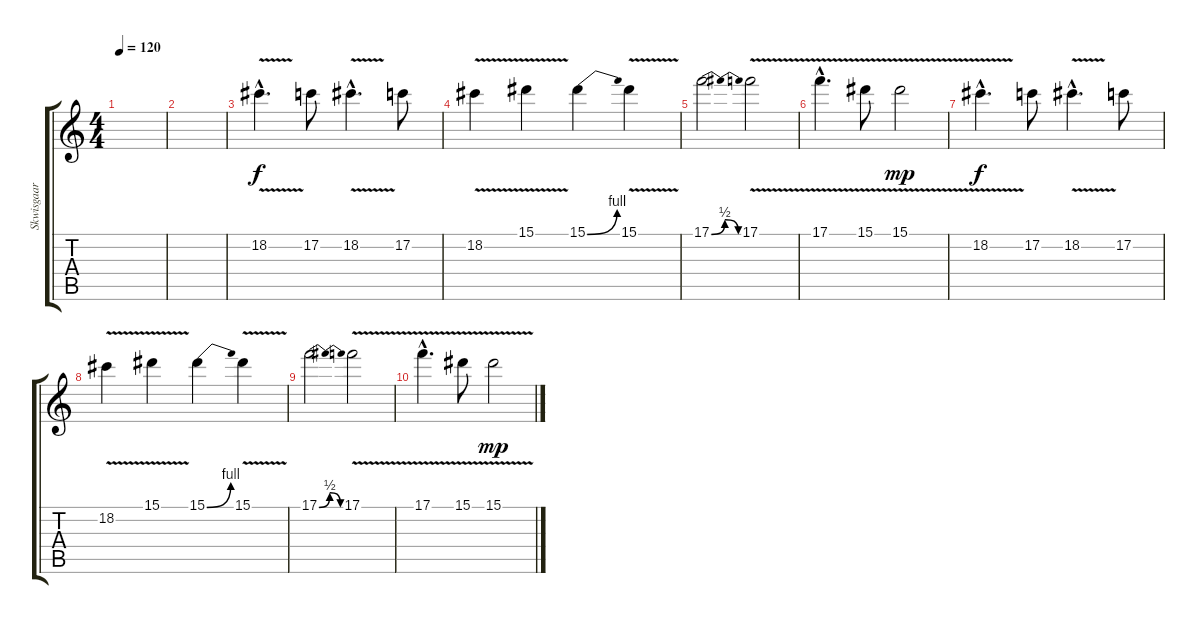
\track ("Skwisgaar" "Skwisgaar") {instrument distortionguitar}
\staff {score tabs}
\tuning (C4 G3 Eb3 Bb2 F2 C2) {hide}
\ts (4 4)
\tempo 120
\clef g2
\ks c
|
|
18.2{v hac}.4{d} 17.2.8 18.2{v hac}.4{d} 17.2.8 |
18.2{v}.4 15.1{v}.4 15.1{be (bend 0 0 60 4)}.4 15.1{v}.4 |
17.1{be (bendrelease 0 0 30 2 30 2 60 0)}.2 17.1{v}.2 |
17.1{v hac}.4{d} 15.1{v}.8 15.1{v}.2{dy mp} |
18.2{v hac}.4{d dy f} 17.2.8 18.2{v hac}.4{d} 17.2.8 |
18.2{v}.4 15.1{v}.4 15.1{be (bend 0 0 60 4)}.4 15.1{v}.4 |
17.1{be (bendrelease 0 0 30 2 30 2 60 0)}.2 17.1{v}.2 |
17.1{v hac}.4{d} 15.1{v}.8 15.1{v}.2{dy mp}
